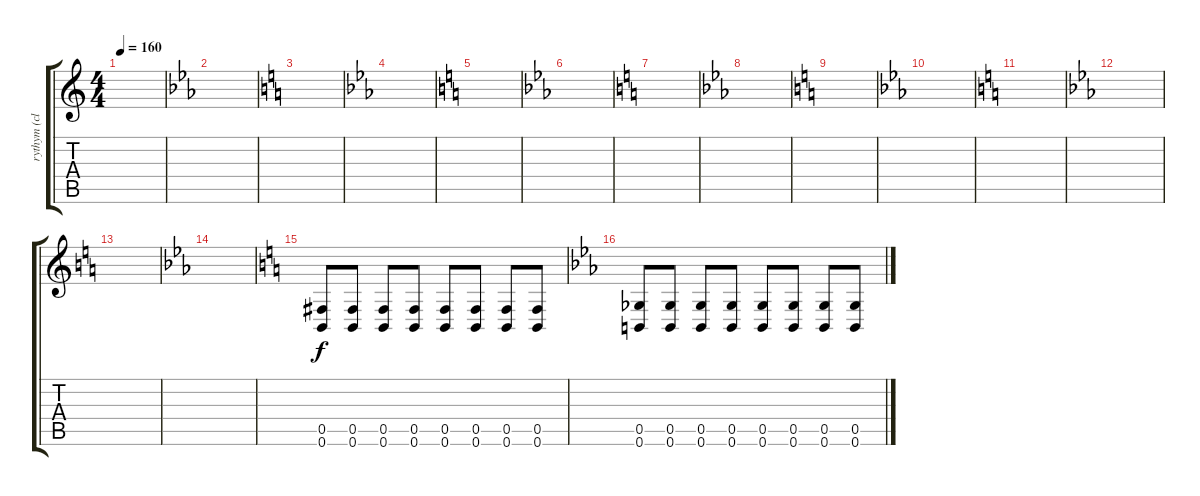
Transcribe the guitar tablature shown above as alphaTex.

\track ("rythym (clean)" "rythym (cl") {instrument electricguitarjazz}
\staff {score tabs}
\tuning (Db4 Ab3 E3 B2 Gb2 B1) {hide}
\ts (4 4)
\tempo 160
\clef g2
\ks c
|
\ks cminor
|
\ks c
|
\ks cminor
|
\ks c
|
\ks cminor
|
\ks c
|
\ks cminor
|
\ks c
|
\ks cminor
|
\ks c
|
\ks cminor
|
\ks c
|
\ks cminor
|
\ks c
(0.5 0.6).8 (0.5 0.6).8 (0.5 0.6).8 (0.5 0.6).8 (0.5 0.6).8 (0.5 0.6).8 (0.5 0.6).8 (0.5 0.6).8 |
\ks cminor
(0.5 0.6).8 (0.5 0.6).8 (0.5 0.6).8 (0.5 0.6).8 (0.5 0.6).8 (0.5 0.6).8 (0.5 0.6).8 (0.5 0.6).8
